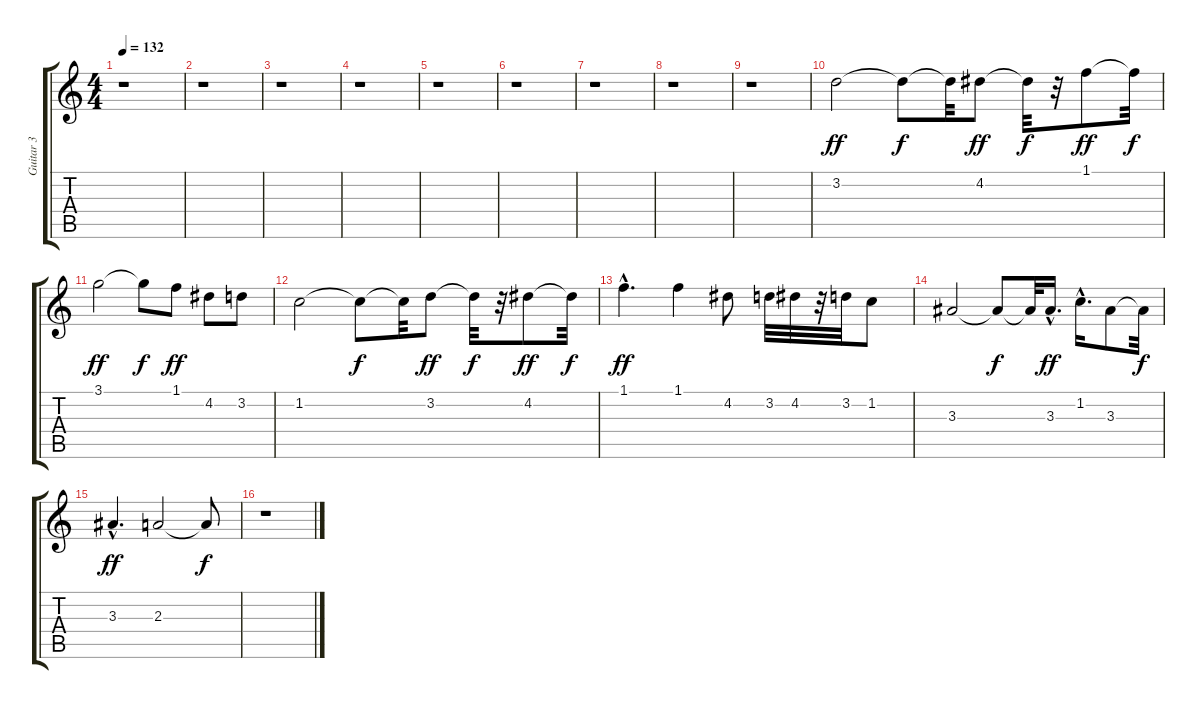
\track ("Guitar 3" "Guitar 3") {instrument overdrivenguitar}
\staff {score tabs}
\tuning (E4 B3 G3 D3 A2 E2) {hide}
\ts (4 4)
\tempo 132
\clef g2
\ks c
r.1{dy f} |
r.1 |
r.1 |
r.1 |
r.1 |
r.1 |
r.1 |
r.1 |
r.1 |
3.2.2{dy ff} 3.2{t}.8{dy f} 3.2{t}.32 4.2.8{dy ff} 4.2{t}.32{dy f} r.32 1.1.8{dy ff} 1.1{t}.32{dy f} |
3.1.2{dy ff} 3.1{t}.8{dy f} 1.1.8{dy ff} 4.2.8 3.2.8 |
1.2.2 1.2{t}.8{dy f} 1.2{t}.32 3.2.8{dy ff} 3.2{t}.32{dy f} r.32 4.2.8{dy ff} 4.2{t}.32{dy f} |
1.1{hac}.4{d dy ff} 1.1.4 4.2.8 3.2.32 4.2.32 r.32 3.2.32 1.2.8 |
3.3.2 3.3{t}.8{dy f} 3.3{t}.32 3.3{hac}.16{d dy ff} 1.2{hac}.16{d} 3.3.8 3.3{t}.32{dy f} |
3.3{hac}.4{d dy ff} 2.3.2 2.3{t}.8{dy f} |
r.1
